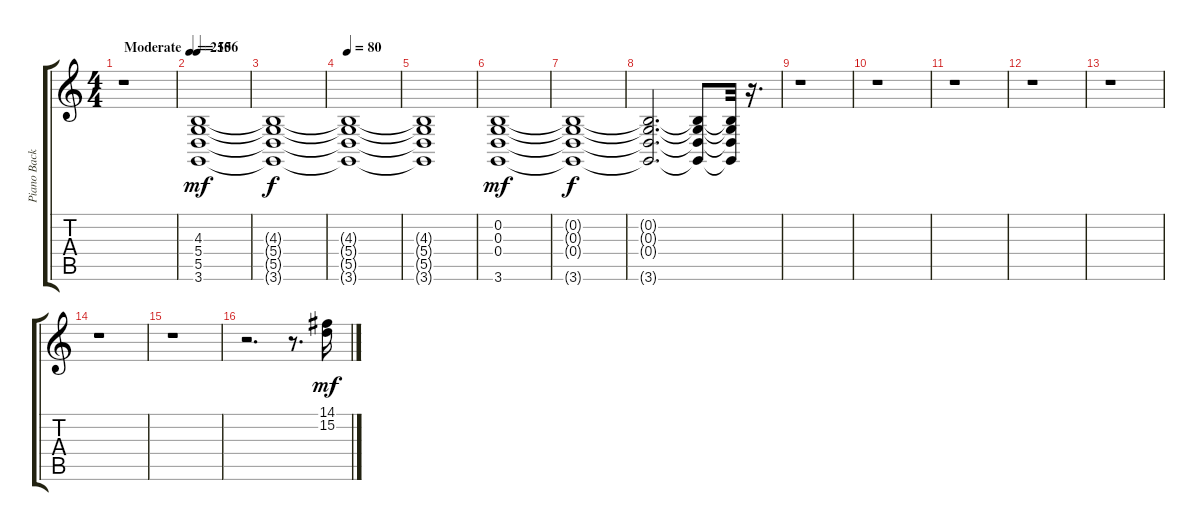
\track ("Piano Backing" "Piano Back") {instrument honkytonkpiano}
\staff {score tabs}
\tuning (E4 B3 G3 D3 A2 E2) {hide}
\ts (4 4)
\tempo (250 "Moderate")
\clef g2
\ks c
r.1{dy mf instrument honkytonkpiano} |
\tempo 156
(4.3 5.4 5.5 3.6).1 |
(4.3{t} 5.4{t} 5.5{t} 3.6{t}).1{dy f} |
\tempo 80
(4.3{t} 5.4{t} 5.5{t} 3.6{t}).1 |
(4.3{t} 5.4{t} 5.5{t} 3.6{t}).1 |
(0.2 0.3 0.4 3.6).1{dy mf} |
(0.2{t} 0.3{t} 0.4{t} 3.6{t}).1{dy f} |
(0.2{t} 0.3{t} 0.4{t} 3.6{t}).2{d} (0.2{t} 0.3{t} 0.4{t} 3.6{t}).8 (0.2{t} 0.3{t} 0.4{t} 3.6{t}).32 r.16{d} |
r.1 |
r.1 |
r.1 |
r.1 |
r.1 |
r.1 |
r.1 |
r.2{d} r.8{d} (14.1 15.2).16{dy mf}
